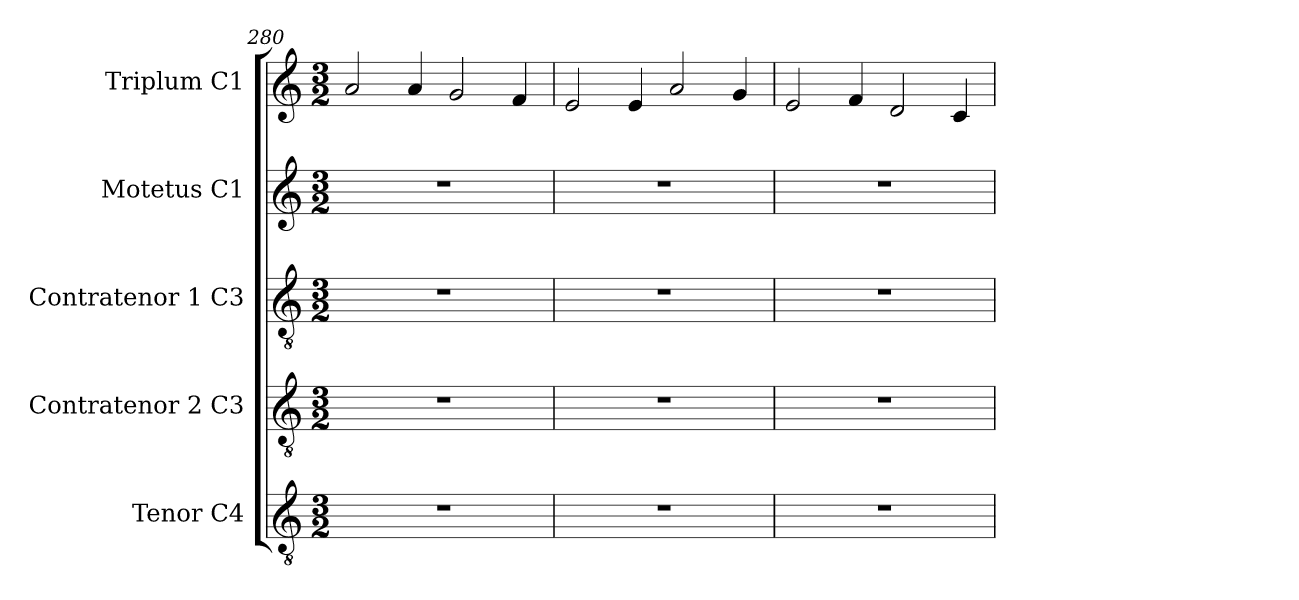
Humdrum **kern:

**kern	**kern	**kern	**kern	**kern	**text
*part5	*part4	*part3	*part2	*part1	*part1
*staff5	*staff4	*staff3	*staff2	*staff1	*staff1
*I"Tenor  C4	*I"Contratenor 2  C3	*I"Contratenor 1  C3	*I"Motetus  C1	*I"Triplum  C1	*
*I'T	*I'Ct2	*I'Ct1	*I'Mot	*I'Tr	*
*clefGv2	*clefGv2	*clefGv2	*clefG2	*clefG2	*
*k[]	*k[]	*k[]	*k[]	*k[]	*
*C:	*C:	*C:	*C:	*C:	*
*M3/2	*M3/2	*M3/2	*M3/2	*M3/2	*
=280	=280	=280	=280	=280	=280
!	!	!	!	!	!LO:LY:b:cj
1.r	1.r	1.r	1.r	2a/	--
!	!	!	!	!	!LO:LY:b:cj
.	.	.	.	4a/	--
!	!	!	!	!	!LO:LY:b:cj
.	.	.	.	2g/	--
!	!	!	!	!	!LO:LY:b:cj
.	.	.	.	4f/	--
=281	=281	=281	=281	=281	=281
!	!	!	!	!	!LO:LY:b:cj
1.r	1.r	1.r	1.r	2e/	--
!	!	!	!	!	!LO:LY:b:cj
.	.	.	.	4e/	--
!	!	!	!	!	!LO:LY:b:cj
.	.	.	.	2a/	--
!	!	!	!	!	!LO:LY:b:cj
.	.	.	.	4g/	--
=282	=282	=282	=282	=282	=282
!	!	!	!	!	!LO:LY:b:cj
1.r	1.r	1.r	1.r	2e/	--
!	!	!	!	!	!LO:LY:b:cj
.	.	.	.	4f/	--
!	!	!	!	!	!LO:LY:b:cj
.	.	.	.	2d/	--
!	!	!	!	!	!LO:LY:b:cj
.	.	.	.	4c/	--
=	=	=	=	=	=
*-	*-	*-	*-	*-	*-
